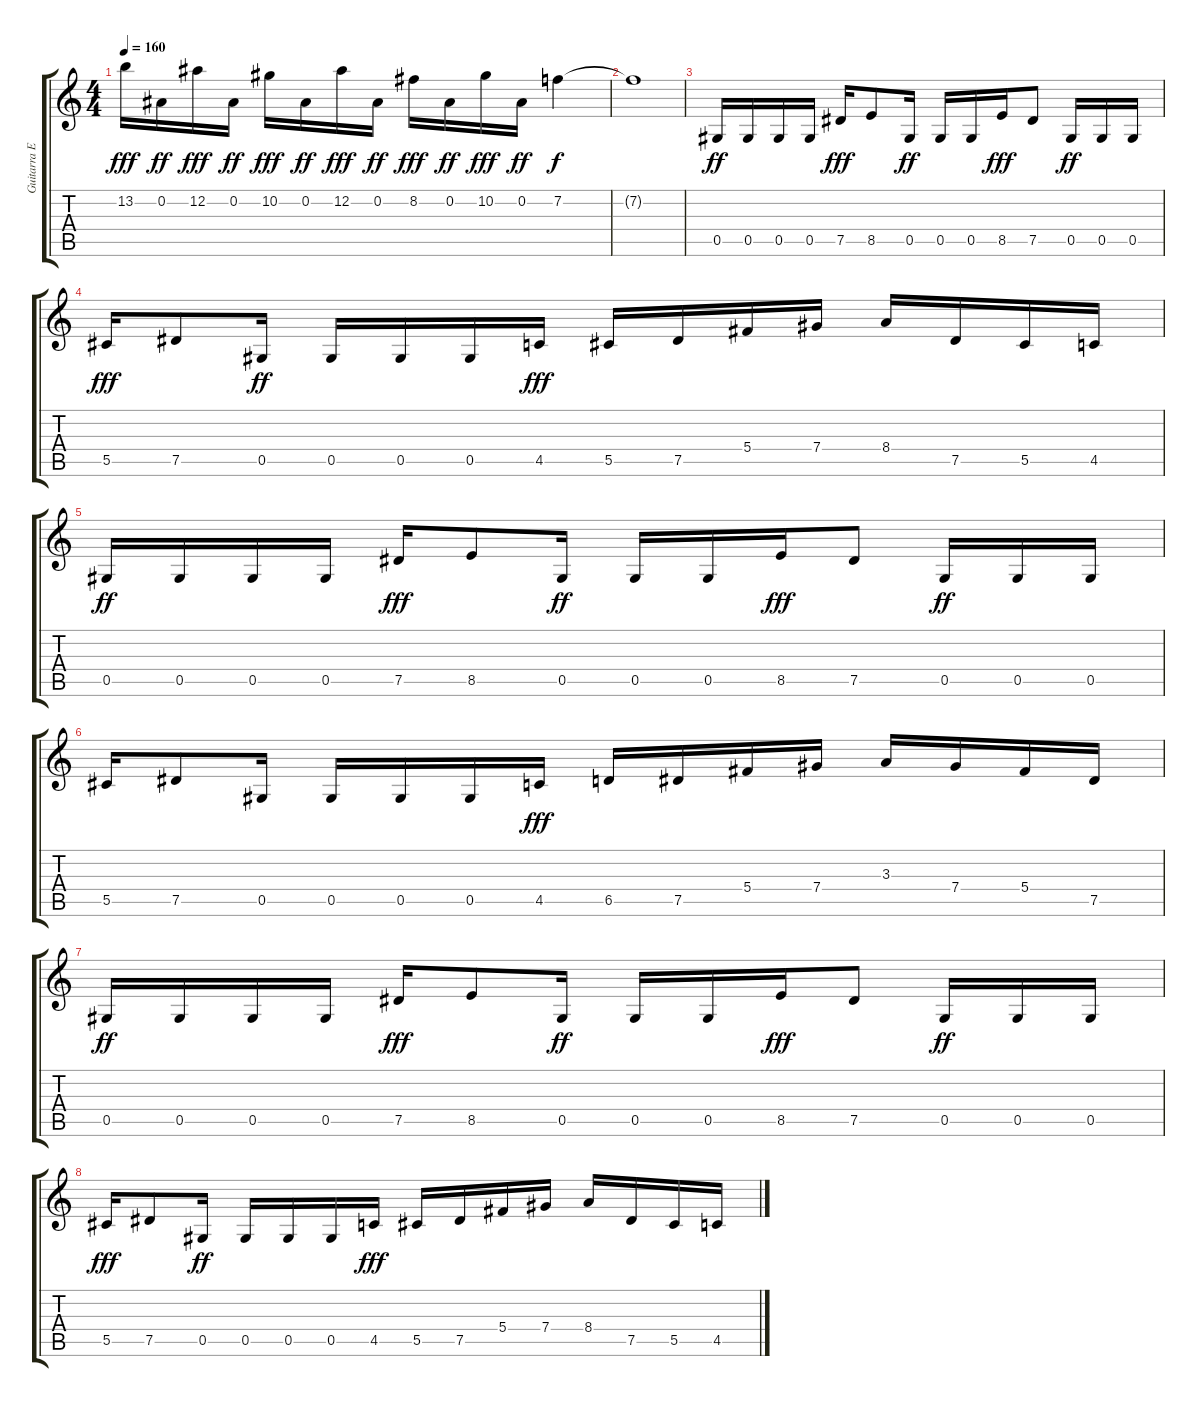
\track ("Guitarra Eb solo" "Guitarra E") {instrument overdrivenguitar}
\staff {score tabs}
\tuning (Eb4 Bb3 Gb3 Db3 Ab2 Eb2) {hide}
\ts (4 4)
\tempo 160
\clef g2
\ks c
13.2.16{dy fff} 0.2.16{dy ff} 12.2.16{dy fff} 0.2.16{dy ff} 10.2.16{dy fff} 0.2.16{dy ff} 12.2.16{dy fff} 0.2.16{dy ff} 8.2.16{dy fff} 0.2.16{dy ff} 10.2.16{dy fff} 0.2.16{dy ff} 7.2.4{dy f} |
7.2{t}.1 |
0.5.16{dy ff volume 16 balance 11 instrument distortionguitar} 0.5.16 0.5.16 0.5.16 7.5.16{dy fff} 8.5.8 0.5.16{dy ff} 0.5.16 0.5.16 8.5.16{dy fff} 7.5.8 0.5.16{dy ff} 0.5.16 0.5.16 |
5.5.16{dy fff} 7.5.8 0.5.16{dy ff} 0.5.16 0.5.16 0.5.16 4.5.16{dy fff} 5.5.16 7.5.16 5.4.16 7.4.16 8.4.16 7.5.16 5.5.16 4.5.16 |
0.5.16{dy ff} 0.5.16 0.5.16 0.5.16 7.5.16{dy fff} 8.5.8 0.5.16{dy ff} 0.5.16 0.5.16 8.5.16{dy fff} 7.5.8 0.5.16{dy ff} 0.5.16 0.5.16 |
5.5.16 7.5.8 0.5.16 0.5.16 0.5.16 0.5.16 4.5.16{dy fff} 6.5.16 7.5.16 5.4.16 7.4.16 3.3.16 7.4.16 5.4.16 7.5.16 |
0.5.16{dy ff} 0.5.16 0.5.16 0.5.16 7.5.16{dy fff} 8.5.8 0.5.16{dy ff} 0.5.16 0.5.16 8.5.16{dy fff} 7.5.8 0.5.16{dy ff} 0.5.16 0.5.16 |
5.5.16{dy fff} 7.5.8 0.5.16{dy ff} 0.5.16 0.5.16 0.5.16 4.5.16{dy fff} 5.5.16 7.5.16 5.4.16 7.4.16 8.4.16 7.5.16 5.5.16 4.5.16
